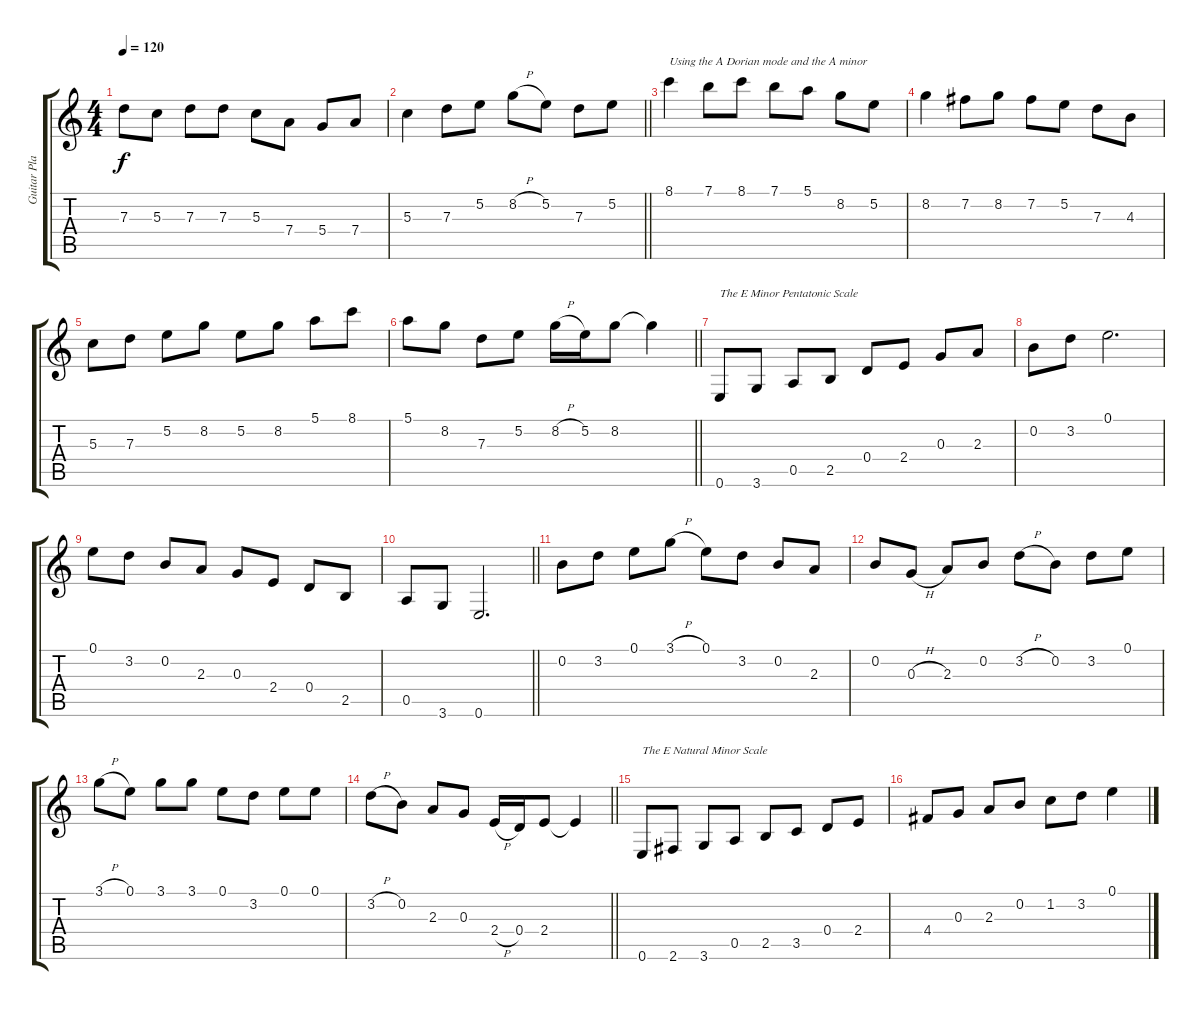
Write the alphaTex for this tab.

\track ("Guitar Player" "Guitar Pla") {instrument distortionguitar}
\staff {score tabs}
\tuning (E4 B3 G3 D3 A2 E2) {hide}
\ts (4 4)
\tempo 120
\clef g2
\ks c
7.3.8{dy f} 5.3.8 7.3.8 7.3.8 5.3.8 7.4.8 5.4.8 7.4.8 |
\barLineRight lightlight
5.3.4 7.3.8 5.2.8 8.2{h}.8 5.2.8 7.3.8 5.2.8 |
8.1.4{txt "Using the A Dorian mode and the A minor"} 7.1.8 8.1.8 7.1.8 5.1.8 8.2.8 5.2.8 |
8.2.4 7.2.8 8.2.8 7.2.8 5.2.8 7.3.8 4.3.8 |
5.3.8 7.3.8 5.2.8 8.2.8 5.2.8 8.2.8 5.1.8 8.1.8 |
\barLineRight lightlight
5.1.8 8.2.8 7.3.8 5.2.8 8.2{h}.16 5.2.16{beam merge} 8.2.8 8.2{t}.4 |
0.6.8{txt "The E Minor Pentatonic Scale"} 3.6.8 0.5.8 2.5.8 0.4.8 2.4.8 0.3.8 2.3.8 |
0.2.8 3.2.8 0.1.2{d} |
0.1.8 3.2.8 0.2.8 2.3.8 0.3.8 2.4.8 0.4.8 2.5.8 |
\barLineRight lightlight
0.5.8 3.6.8 0.6.2{d} |
0.2.8 3.2.8 0.1.8 3.1{h}.8 0.1.8 3.2.8 0.2.8 2.3.8 |
0.2.8 0.3{h}.8 2.3.8 0.2.8 3.2{h}.8 0.2.8 3.2.8 0.1.8 |
3.1{h}.8 0.1.8 3.1.8 3.1.8 0.1.8 3.2.8 0.1.8 0.1.8 |
\barLineRight lightlight
3.2{h}.8 0.2.8 2.3.8 0.3.8 2.4{h}.16 0.4.16{beam merge} 2.4.8 2.4{t}.4 |
0.6.8{txt "The E Natural Minor Scale"} 2.6.8 3.6.8 0.5.8 2.5.8 3.5.8 0.4.8 2.4.8 |
4.4.8 0.3.8 2.3.8 0.2.8 1.2.8 3.2.8 0.1.4
